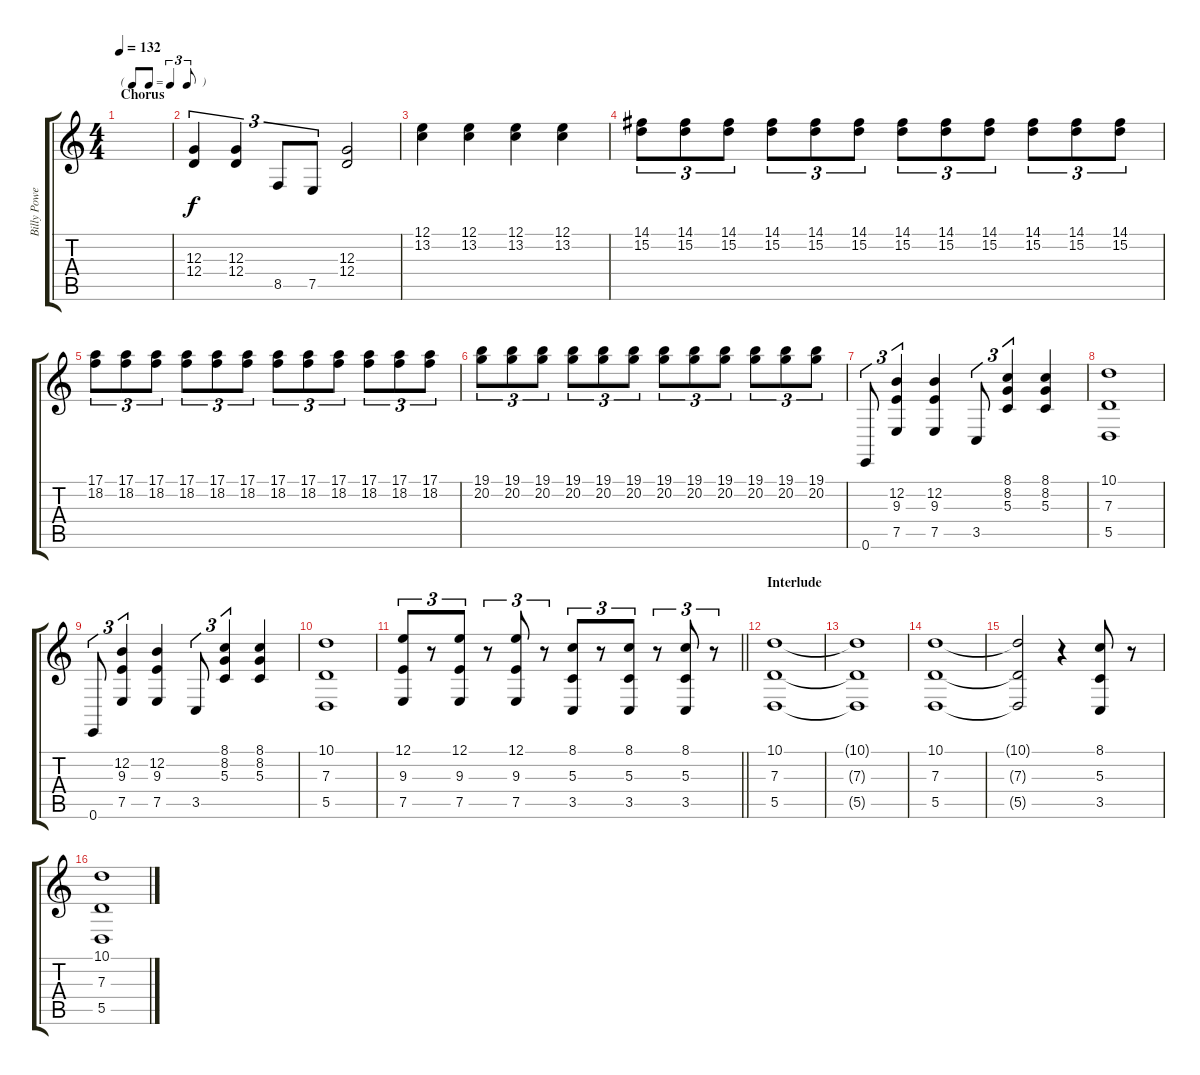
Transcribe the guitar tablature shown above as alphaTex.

\track ("Billy Powell (Piano RH)" "Billy Powe") {instrument acousticgrandpiano}
\staff {score tabs}
\tuning (E4 B3 G3 D3 A2 E2) {hide}
\ts (4 4)
\tf triplet8th
\section ("" "Chorus")
\tempo 132
\clef g2
\ks c
|
(12.3 12.4).4{tu (3 2)} (12.3 12.4).4{tu (3 2)} 8.5.8{tu (3 2)} 7.5.8{tu (3 2)} (12.3 12.4).2 |
(12.1 13.2).4 (12.1 13.2).4 (12.1 13.2).4 (12.1 13.2).4 |
(14.1 15.2).8{tu (3 2)} (14.1 15.2).8{tu (3 2)} (14.1 15.2).8{tu (3 2)} (14.1 15.2).8{tu (3 2)} (14.1 15.2).8{tu (3 2)} (14.1 15.2).8{tu (3 2)} (14.1 15.2).8{tu (3 2)} (14.1 15.2).8{tu (3 2)} (14.1 15.2).8{tu (3 2)} (14.1 15.2).8{tu (3 2)} (14.1 15.2).8{tu (3 2)} (14.1 15.2).8{tu (3 2)} |
(17.1 18.2).8{tu (3 2)} (17.1 18.2).8{tu (3 2)} (17.1 18.2).8{tu (3 2)} (17.1 18.2).8{tu (3 2)} (17.1 18.2).8{tu (3 2)} (17.1 18.2).8{tu (3 2)} (17.1 18.2).8{tu (3 2)} (17.1 18.2).8{tu (3 2)} (17.1 18.2).8{tu (3 2)} (17.1 18.2).8{tu (3 2)} (17.1 18.2).8{tu (3 2)} (17.1 18.2).8{tu (3 2)} |
(19.1 20.2).8{tu (3 2)} (19.1 20.2).8{tu (3 2)} (19.1 20.2).8{tu (3 2)} (19.1 20.2).8{tu (3 2)} (19.1 20.2).8{tu (3 2)} (19.1 20.2).8{tu (3 2)} (19.1 20.2).8{tu (3 2)} (19.1 20.2).8{tu (3 2)} (19.1 20.2).8{tu (3 2)} (19.1 20.2).8{tu (3 2)} (19.1 20.2).8{tu (3 2)} (19.1 20.2).8{tu (3 2)} |
0.6.8{tu (3 2)} (12.2 9.3 7.5).4{tu (3 2)} (12.2 9.3 7.5).4 3.5.8{tu (3 2)} (8.1 8.2 5.3).4{tu (3 2)} (8.1 8.2 5.3).4 |
(10.1 7.3 5.5).1 |
0.6.8{tu (3 2)} (12.2 9.3 7.5).4{tu (3 2)} (12.2 9.3 7.5).4 3.5.8{tu (3 2)} (8.1 8.2 5.3).4{tu (3 2)} (8.1 8.2 5.3).4 |
(10.1 7.3 5.5).1 |
\barLineRight lightlight
(12.1 9.3 7.5).8{tu (3 2)} r.8{tu (3 2)} (12.1 9.3 7.5).8{tu (3 2)} r.8{tu (3 2)} (12.1 9.3 7.5).8{tu (3 2)} r.8{tu (3 2)} (8.1 5.3 3.5).8{tu (3 2)} r.8{tu (3 2)} (8.1 5.3 3.5).8{tu (3 2)} r.8{tu (3 2)} (8.1 5.3 3.5).8{tu (3 2)} r.8{tu (3 2)} |
\section ("" "Interlude")
(10.1 7.3 5.5).1 |
(10.1{t} 7.3{t} 5.5{t}).1 |
(10.1 7.3 5.5).1 |
(10.1{t} 7.3{t} 5.5{t}).2 r.4 (8.1 5.3 3.5).8 r.8 |
(10.1 7.3 5.5).1
